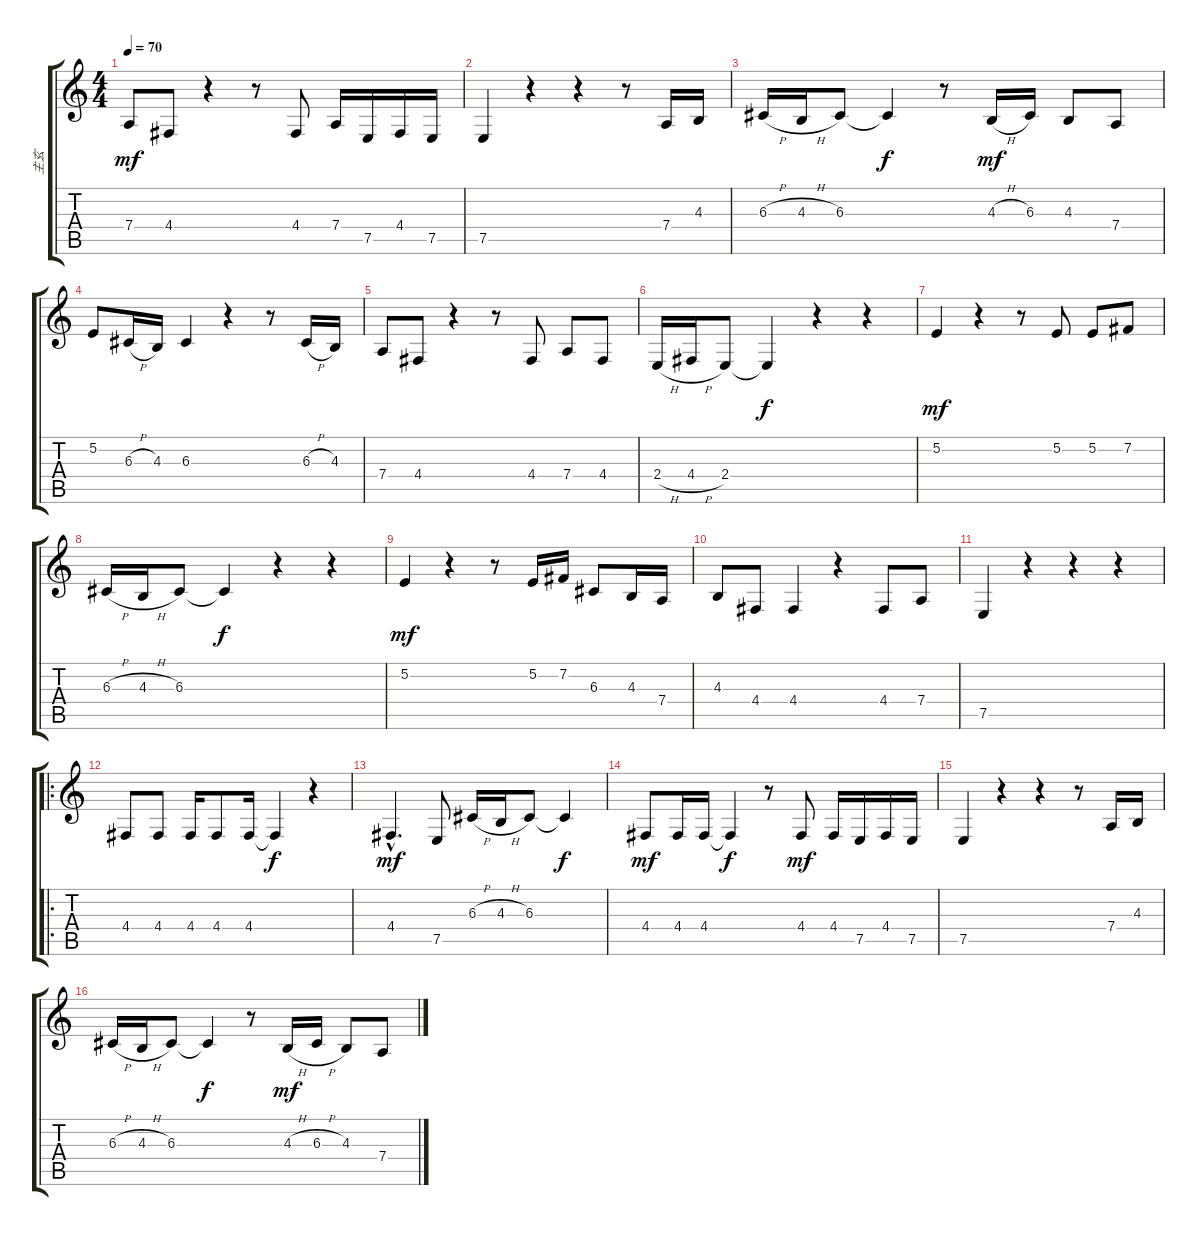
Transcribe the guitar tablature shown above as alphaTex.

\track ("主玄" "主玄") {instrument stringensemble1}
\staff {score tabs}
\tuning (E4 B3 G3 D3 A2 E2) {hide}
\ts (4 4)
\tempo 70
\clef g2
\ks c
7.4.8{dy mf} 4.4.8 r.4 r.8 4.4.8 7.4.16 7.5.16 4.4.16 7.5.16 |
7.5.4 r.4 r.4 r.8 7.4.16 4.3.16 |
6.3{h}.16 4.3{h}.16 6.3.8 6.3{t}.4{dy f} r.8 4.3{h}.16{dy mf} 6.3.16 4.3.8 7.4.8 |
5.2.8 6.3{h}.16 4.3.16 6.3.4 r.4 r.8 6.3{h}.16 4.3.16 |
7.4.8 4.4.8 r.4 r.8 4.4.8 7.4.8 4.4.8 |
2.4{h}.16 4.4{h}.16 2.4.8 2.4{t}.4{dy f} r.4 r.4 |
5.2.4{dy mf} r.4 r.8 5.2.8 5.2.8 7.2.8 |
6.3{h}.16 4.3{h}.16 6.3.8 6.3{t}.4{dy f} r.4 r.4 |
5.2.4{dy mf} r.4 r.8 5.2.16 7.2.16 6.3.8 4.3.16 7.4.16 |
4.3.8 4.4.8 4.4.4 r.4 4.4.8 7.4.8 |
7.5.4 r.4 r.4 r.4 |
\ro
4.4.8 4.4.8 4.4.16 4.4.8 4.4.16 4.4{t}.4{dy f} r.4 |
4.4{hac}.4{d dy mf} 7.5.8 6.3{h}.16 4.3{h}.16 6.3.8 6.3{t}.4{dy f} |
4.4.8{dy mf} 4.4.16 4.4.16 4.4{t}.4{dy f} r.8 4.4.8{dy mf} 4.4.16 7.5.16 4.4.16 7.5.16 |
7.5.4 r.4 r.4 r.8 7.4.16 4.3.16 |
6.3{h}.16 4.3{h}.16 6.3.8 6.3{t}.4{dy f} r.8 4.3{h}.16{dy mf} 6.3{h}.16 4.3.8 7.4.8
